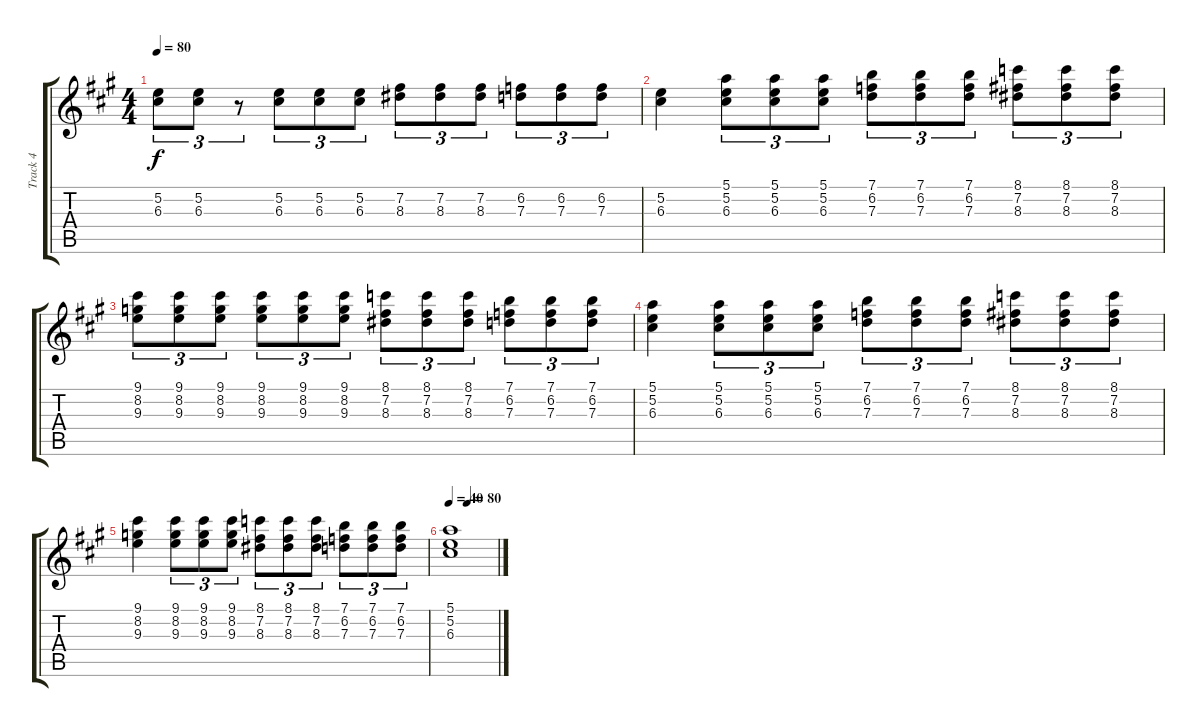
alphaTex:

\track ("Track 4" "Track 4") {instrument electricguitarclean}
\staff {score tabs}
\tuning (E4 B3 G3 D3 A2 E2) {hide}
\ts (4 4)
\tempo 80
\clef g2
\ks a
(5.2 6.3).8{tu (3 2) dy f} (5.2 6.3).8{tu (3 2)} r.8{tu (3 2)} (5.2 6.3).8{tu (3 2)} (5.2 6.3).8{tu (3 2)} (5.2 6.3).8{tu (3 2)} (7.2 8.3).8{tu (3 2)} (7.2 8.3).8{tu (3 2)} (7.2 8.3).8{tu (3 2)} (6.2 7.3).8{tu (3 2)} (6.2 7.3).8{tu (3 2)} (6.2 7.3).8{tu (3 2)} |
(5.2 6.3).4 (5.1 5.2 6.3).8{tu (3 2)} (5.1 5.2 6.3).8{tu (3 2)} (5.1 5.2 6.3).8{tu (3 2)} (7.1 6.2 7.3).8{tu (3 2)} (7.1 6.2 7.3).8{tu (3 2)} (7.1 6.2 7.3).8{tu (3 2)} (8.1 7.2 8.3).8{tu (3 2)} (8.1 7.2 8.3).8{tu (3 2)} (8.1 7.2 8.3).8{tu (3 2)} |
(9.1 8.2 9.3).8{tu (3 2)} (9.1 8.2 9.3).8{tu (3 2)} (9.1 8.2 9.3).8{tu (3 2)} (9.1 8.2 9.3).8{tu (3 2)} (9.1 8.2 9.3).8{tu (3 2)} (9.1 8.2 9.3).8{tu (3 2)} (8.1 7.2 8.3).8{tu (3 2)} (8.1 7.2 8.3).8{tu (3 2)} (8.1 7.2 8.3).8{tu (3 2)} (7.1 6.2 7.3).8{tu (3 2)} (7.1 6.2 7.3).8{tu (3 2)} (7.1 6.2 7.3).8{tu (3 2)} |
(5.1 5.2 6.3).4 (5.1 5.2 6.3).8{tu (3 2)} (5.1 5.2 6.3).8{tu (3 2)} (5.1 5.2 6.3).8{tu (3 2)} (7.1 6.2 7.3).8{tu (3 2)} (7.1 6.2 7.3).8{tu (3 2)} (7.1 6.2 7.3).8{tu (3 2)} (8.1 7.2 8.3).8{tu (3 2)} (8.1 7.2 8.3).8{tu (3 2)} (8.1 7.2 8.3).8{tu (3 2)} |
(9.1 8.2 9.3).4 (9.1 8.2 9.3).8{tu (3 2)} (9.1 8.2 9.3).8{tu (3 2)} (9.1 8.2 9.3).8{tu (3 2)} (8.1 7.2 8.3).8{tu (3 2)} (8.1 7.2 8.3).8{tu (3 2)} (8.1 7.2 8.3).8{tu (3 2)} (7.1 6.2 7.3).8{tu (3 2)} (7.1 6.2 7.3).8{tu (3 2)} (7.1 6.2 7.3).8{tu (3 2)} |
\tempo 40
\tempo (80 0.375)
(5.1 5.2 6.3).1
